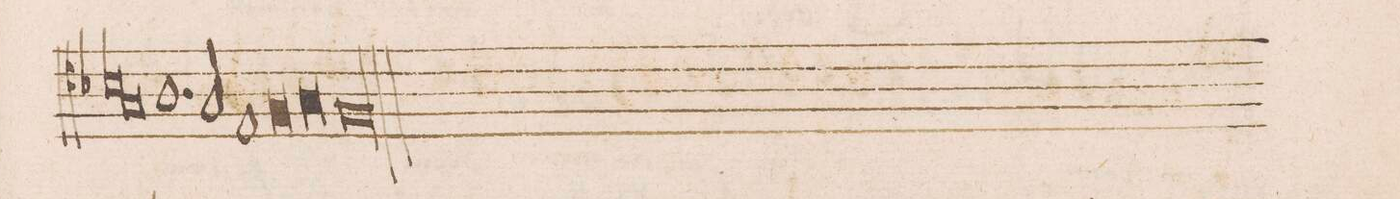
**kern	**text
*I""TENOR	*
*clefC4	*
*k[b-]	*
*met(O3)	*
*M3/1	*
*lig	*
1B-	.
1G	.
*Xlig	*
1.A	.
=99-	=99-
2G/	.
1E	.
*col	*
0F	.
=100-	=100-
0G	.
*Xcol	*
=101-	=101-
0.F	.
==	==
*-	*-
